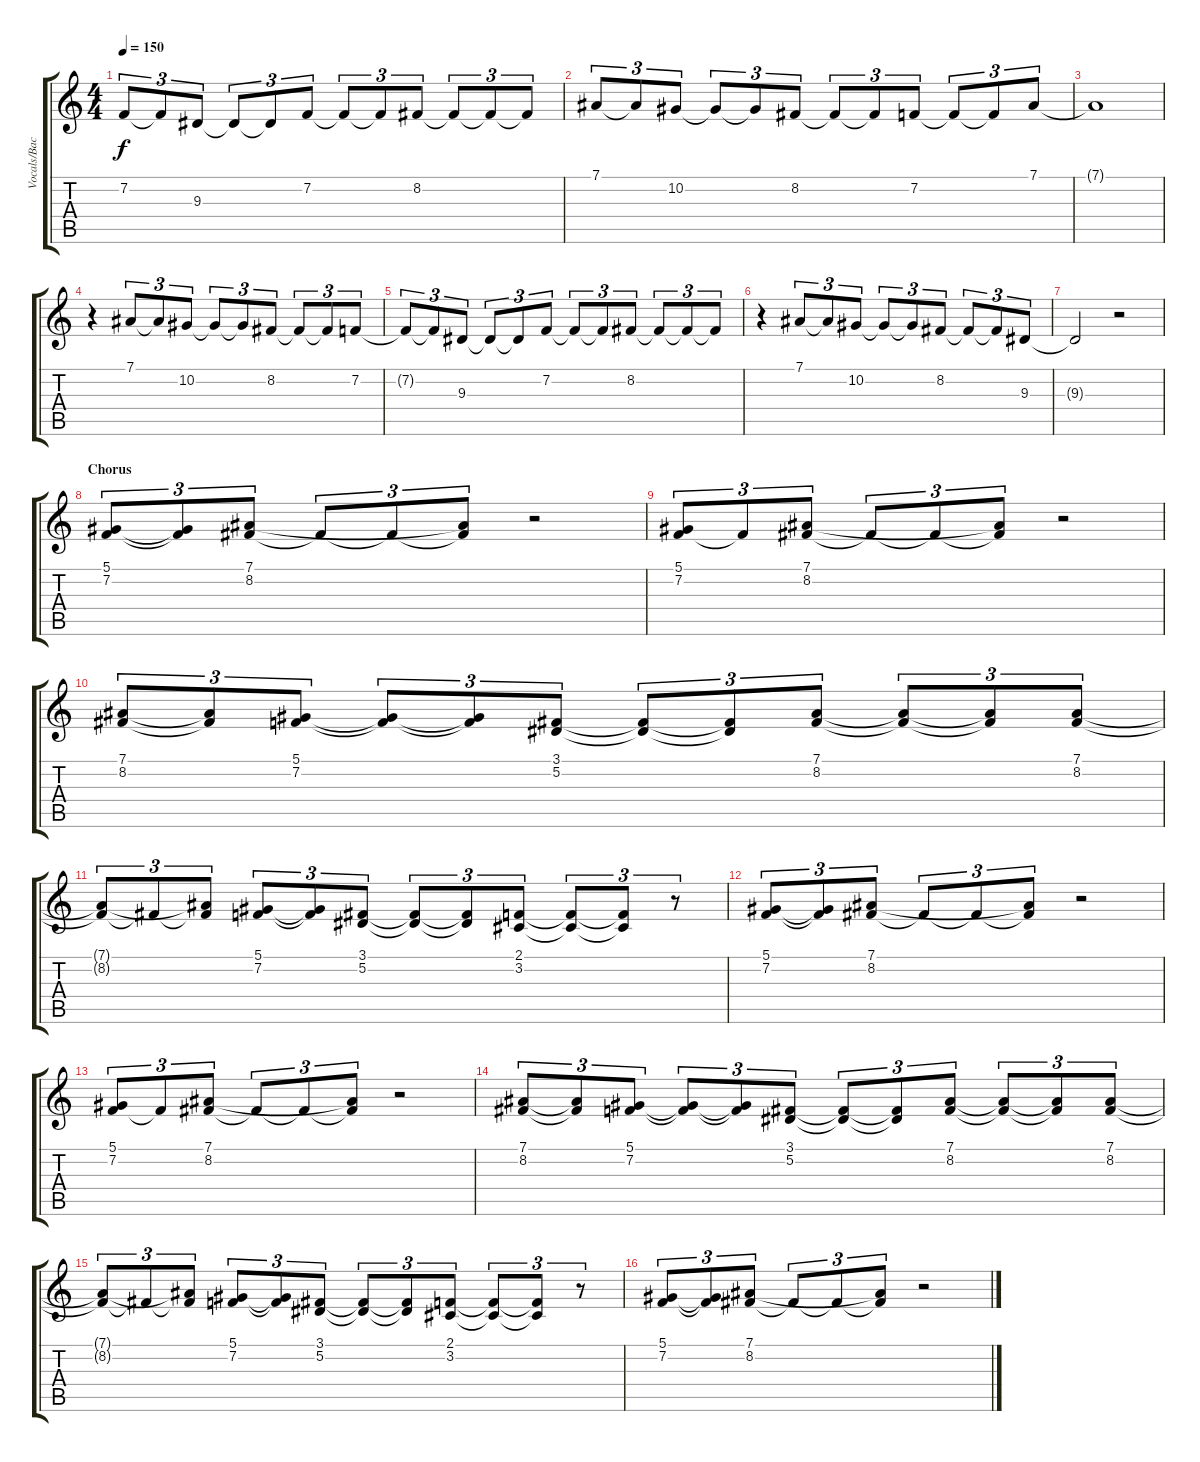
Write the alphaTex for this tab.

\track ("Vocals/Backing Vocals" "Vocals/Bac") {instrument trumpet}
\staff {score tabs}
\tuning (Eb4 Bb3 Gb3 Db3 Ab2 Eb2) {hide}
\ts (4 4)
\tempo 150
\clef g2
\ks c
7.2{t}.8{tu (3 2) dy f} 7.2{t}.8{tu (3 2)} 9.3.8{tu (3 2)} 9.3{t}.8{tu (3 2)} 9.3{t}.8{tu (3 2)} 7.2.8{tu (3 2)} 7.2{t}.8{tu (3 2)} 7.2{t}.8{tu (3 2)} 8.2.8{tu (3 2)} 8.2{t}.8{tu (3 2)} 8.2{t}.8{tu (3 2)} 8.2{t}.8{tu (3 2)} |
7.1.8{tu (3 2)} 7.1{t}.8{tu (3 2)} 10.2.8{tu (3 2)} 10.2{t}.8{tu (3 2)} 10.2{t}.8{tu (3 2)} 8.2.8{tu (3 2)} 8.2{t}.8{tu (3 2)} 8.2{t}.8{tu (3 2)} 7.2.8{tu (3 2)} 7.2{t}.8{tu (3 2)} 7.2{t}.8{tu (3 2)} 7.1.8{tu (3 2)} |
7.1{t}.1 |
r.4 7.1.8{tu (3 2)} 7.1{t}.8{tu (3 2)} 10.2.8{tu (3 2)} 10.2{t}.8{tu (3 2)} 10.2{t}.8{tu (3 2)} 8.2.8{tu (3 2)} 8.2{t}.8{tu (3 2)} 8.2{t}.8{tu (3 2)} 7.2.8{tu (3 2)} |
7.2{t}.8{tu (3 2)} 7.2{t}.8{tu (3 2)} 9.3.8{tu (3 2)} 9.3{t}.8{tu (3 2)} 9.3{t}.8{tu (3 2)} 7.2.8{tu (3 2)} 7.2{t}.8{tu (3 2)} 7.2{t}.8{tu (3 2)} 8.2.8{tu (3 2)} 8.2{t}.8{tu (3 2)} 8.2{t}.8{tu (3 2)} 8.2{t}.8{tu (3 2)} |
r.4 7.1.8{tu (3 2)} 7.1{t}.8{tu (3 2)} 10.2.8{tu (3 2)} 10.2{t}.8{tu (3 2)} 10.2{t}.8{tu (3 2)} 8.2.8{tu (3 2)} 8.2{t}.8{tu (3 2)} 8.2{t}.8{tu (3 2)} 9.3.8{tu (3 2)} |
9.3{t}.2 r.2 |
\section ("" "Chorus")
(5.1 7.2).8{tu (3 2)} (5.1{t} 7.2{t}).8{tu (3 2)} (7.1 8.2).8{tu (3 2)} 8.2{t}.8{tu (3 2)} 8.2{t}.8{tu (3 2)} (7.1{t} 8.2{t}).8{tu (3 2)} r.2 |
(5.1 7.2).8{tu (3 2)} 7.2{t}.8{tu (3 2)} (7.1 8.2).8{tu (3 2)} 8.2{t}.8{tu (3 2)} 8.2{t}.8{tu (3 2)} (7.1{t} 8.2{t}).8{tu (3 2)} r.2 |
(7.1 8.2).8{tu (3 2)} (7.1{t} 8.2{t}).8{tu (3 2)} (5.1 7.2).8{tu (3 2)} (5.1{t} 7.2{t}).8{tu (3 2)} (5.1{t} 7.2{t}).8{tu (3 2)} (3.1 5.2).8{tu (3 2)} (3.1{t} 5.2{t}).8{tu (3 2)} (3.1{t} 5.2{t}).8{tu (3 2)} (7.1 8.2).8{tu (3 2)} (7.1{t} 8.2{t}).8{tu (3 2)} (7.1{t} 8.2{t}).8{tu (3 2)} (7.1 8.2).8{tu (3 2)} |
(7.1{t} 8.2{t}).8{tu (3 2)} 8.2{t}.8{tu (3 2)} (7.1{t} 8.2{t}).8{tu (3 2)} (5.1 7.2).8{tu (3 2)} (5.1{t} 7.2{t}).8{tu (3 2)} (3.1 5.2).8{tu (3 2)} (3.1{t} 5.2{t}).8{tu (3 2)} (3.1{t} 5.2{t}).8{tu (3 2)} (2.1 3.2).8{tu (3 2)} (2.1{t} 3.2{t}).8{tu (3 2)} (2.1{t} 3.2{t}).8{tu (3 2)} r.8{tu (3 2)} |
(5.1 7.2).8{tu (3 2)} (5.1{t} 7.2{t}).8{tu (3 2)} (7.1 8.2).8{tu (3 2)} 8.2{t}.8{tu (3 2)} 8.2{t}.8{tu (3 2)} (7.1{t} 8.2{t}).8{tu (3 2)} r.2 |
(5.1 7.2).8{tu (3 2)} 7.2{t}.8{tu (3 2)} (7.1 8.2).8{tu (3 2)} 8.2{t}.8{tu (3 2)} 8.2{t}.8{tu (3 2)} (7.1{t} 8.2{t}).8{tu (3 2)} r.2 |
(7.1 8.2).8{tu (3 2)} (7.1{t} 8.2{t}).8{tu (3 2)} (5.1 7.2).8{tu (3 2)} (5.1{t} 7.2{t}).8{tu (3 2)} (5.1{t} 7.2{t}).8{tu (3 2)} (3.1 5.2).8{tu (3 2)} (3.1{t} 5.2{t}).8{tu (3 2)} (3.1{t} 5.2{t}).8{tu (3 2)} (7.1 8.2).8{tu (3 2)} (7.1{t} 8.2{t}).8{tu (3 2)} (7.1{t} 8.2{t}).8{tu (3 2)} (7.1 8.2).8{tu (3 2)} |
(7.1{t} 8.2{t}).8{tu (3 2)} 8.2{t}.8{tu (3 2)} (7.1{t} 8.2{t}).8{tu (3 2)} (5.1 7.2).8{tu (3 2)} (5.1{t} 7.2{t}).8{tu (3 2)} (3.1 5.2).8{tu (3 2)} (3.1{t} 5.2{t}).8{tu (3 2)} (3.1{t} 5.2{t}).8{tu (3 2)} (2.1 3.2).8{tu (3 2)} (2.1{t} 3.2{t}).8{tu (3 2)} (2.1{t} 3.2{t}).8{tu (3 2)} r.8{tu (3 2)} |
(5.1 7.2).8{tu (3 2)} (5.1{t} 7.2{t}).8{tu (3 2)} (7.1 8.2).8{tu (3 2)} 8.2{t}.8{tu (3 2)} 8.2{t}.8{tu (3 2)} (7.1{t} 8.2{t}).8{tu (3 2)} r.2
